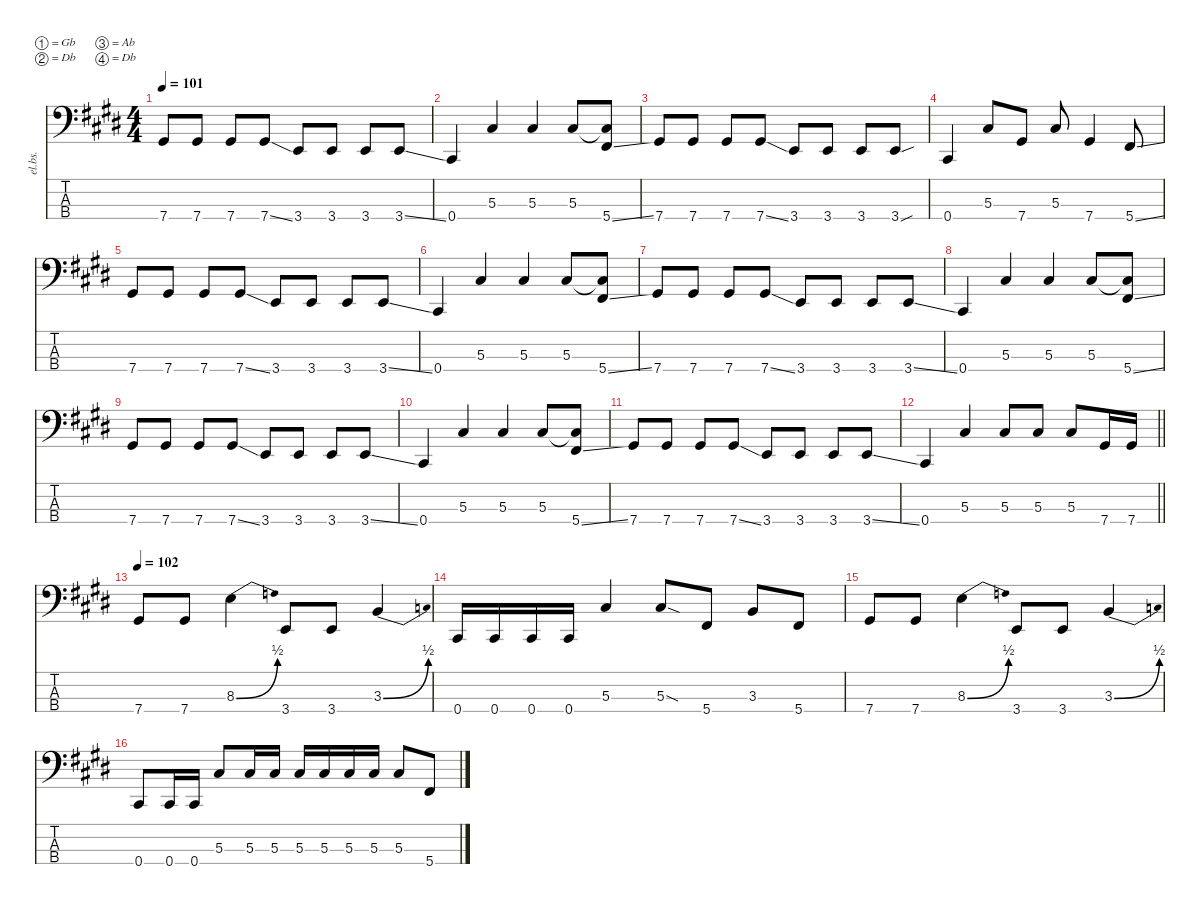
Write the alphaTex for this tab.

\defaultSystemsLayout 4
\hideDynamics
\bracketExtendMode nobrackets
\otherSystemsTrackNameOrientation horizontal
\track ("Bass" "el.bs.") {instrument electricbasspick}
\staff {score tabs}
\tuning (Gb2 Db2 Ab1 Db1)
\ts (4 4)
\tempo 101
\clef f4
\ks c#minor
7.4{acc #}.8{dy f beam Up} 7.4{acc #}.8{beam Up} 7.4{acc #}.8{beam Up} 7.4{ss acc #}.8{beam Up} 3.4{acc forcenatural}.8{beam Up} 3.4{acc forcenatural}.8{beam Up} 3.4{acc forcenatural}.8{beam Up} 3.4{ss acc forcenatural}.8{beam Up} |
0.4{acc #}.4{beam Up} 5.3{acc #}.4{beam Up} 5.3{acc #}.4{beam Up} 5.3{acc #}.8{beam Up} (5.3{t acc #} 5.4{ss acc #}).8{beam Up} |
7.4{acc #}.8{beam Up} 7.4{acc #}.8{beam Up} 7.4{acc #}.8{beam Up} 7.4{ss acc #}.8{beam Up} 3.4{acc forcenatural}.8{beam Up} 3.4{acc forcenatural}.8{beam Up} 3.4{acc forcenatural}.8{beam Up} 3.4{sou acc forcenatural}.8{beam Up} |
0.4{acc #}.4{beam Up} 5.3{acc #}.8{beam Up} 7.4{acc #}.8{beam Up} 5.3{acc #}.8{beam Up} 7.4{acc #}.4{beam Up} 5.4{ss acc #}.8{beam Up} |
7.4{acc #}.8{beam Up} 7.4{acc #}.8{beam Up} 7.4{acc #}.8{beam Up} 7.4{ss acc #}.8{beam Up} 3.4{acc forcenatural}.8{beam Up} 3.4{acc forcenatural}.8{beam Up} 3.4{acc forcenatural}.8{beam Up} 3.4{ss acc forcenatural}.8{beam Up} |
0.4{acc #}.4{beam Up} 5.3{acc #}.4{beam Up} 5.3{acc #}.4{beam Up} 5.3{acc #}.8{beam Up} (5.3{t acc #} 5.4{ss acc #}).8{beam Up} |
7.4{acc #}.8{beam Up} 7.4{acc #}.8{beam Up} 7.4{acc #}.8{beam Up} 7.4{ss acc #}.8{beam Up} 3.4{acc forcenatural}.8{beam Up} 3.4{acc forcenatural}.8{beam Up} 3.4{acc forcenatural}.8{beam Up} 3.4{ss acc forcenatural}.8{beam Up} |
0.4{acc #}.4{beam Up} 5.3{acc #}.4{beam Up} 5.3{acc #}.4{beam Up} 5.3{acc #}.8{beam Up} (5.3{t acc #} 5.4{ss acc #}).8{beam Up} |
7.4{acc #}.8{beam Up} 7.4{acc #}.8{beam Up} 7.4{acc #}.8{beam Up} 7.4{ss acc #}.8{beam Up} 3.4{acc forcenatural}.8{beam Up} 3.4{acc forcenatural}.8{beam Up} 3.4{acc forcenatural}.8{beam Up} 3.4{ss acc forcenatural}.8{beam Up} |
0.4{acc #}.4{beam Up} 5.3{acc #}.4{beam Up} 5.3{acc #}.4{beam Up} 5.3{acc #}.8{beam Up} (5.3{t acc #} 5.4{ss acc #}).8{beam Up} |
7.4{acc #}.8{beam Up} 7.4{acc #}.8{beam Up} 7.4{acc #}.8{beam Up} 7.4{ss acc #}.8{beam Up} 3.4{acc forcenatural}.8{beam Up} 3.4{acc forcenatural}.8{beam Up} 3.4{acc forcenatural}.8{beam Up} 3.4{ss acc forcenatural}.8{beam Up} |
\barLineRight lightlight
0.4{acc #}.4{beam Up} 5.3{acc #}.4{beam Up} 5.3{acc #}.8{beam Up} 5.3{acc #}.8{beam Up} 5.3{acc #}.8{beam Up} 7.4{acc #}.16{beam Up} 7.4{acc #}.16{beam Up} |
\tempo 102
7.4{acc #}.8{beam Up} 7.4{acc #}.8{beam Up} 8.3{be (bend 0 0 30 2) acc forcenatural}.4{beam Down} 3.4{acc forcenatural}.8{beam Up} 3.4{acc forcenatural}.8{beam Up} 3.3{be (bend 0 0 4.999999799999999 2) acc forcenatural}.4{beam Up} |
0.4{acc #}.16{beam Up} 0.4{acc #}.16{beam Up} 0.4{acc #}.16{beam Up} 0.4{acc #}.16{beam Up} 5.3{acc #}.4{beam Up} 5.3{sod acc #}.8{beam Up} 5.4{acc #}.8{beam Up} 3.3{acc forcenatural}.8{beam Up} 5.4{acc #}.8{beam Up} |
7.4{acc #}.8{beam Up} 7.4{acc #}.8{beam Up} 8.3{be (bend 0 0 30 2) acc forcenatural}.4{beam Down} 3.4{acc forcenatural}.8{beam Up} 3.4{acc forcenatural}.8{beam Up} 3.3{be (bend 0 0 4.999999799999999 2) acc forcenatural}.4{beam Up} |
0.4{acc #}.8{beam Up} 0.4{acc #}.16{beam Up} 0.4{acc #}.16{beam Up} 5.3{acc #}.8{beam Up} 5.3{acc #}.16{beam Up} 5.3{acc #}.16{beam Up} 5.3{acc #}.16{beam Up} 5.3{acc #}.16{beam Up} 5.3{acc #}.16{beam Up} 5.3{acc #}.16{beam Up} 5.3{acc #}.8{beam Up} 5.4{acc #}.8{beam Up}
